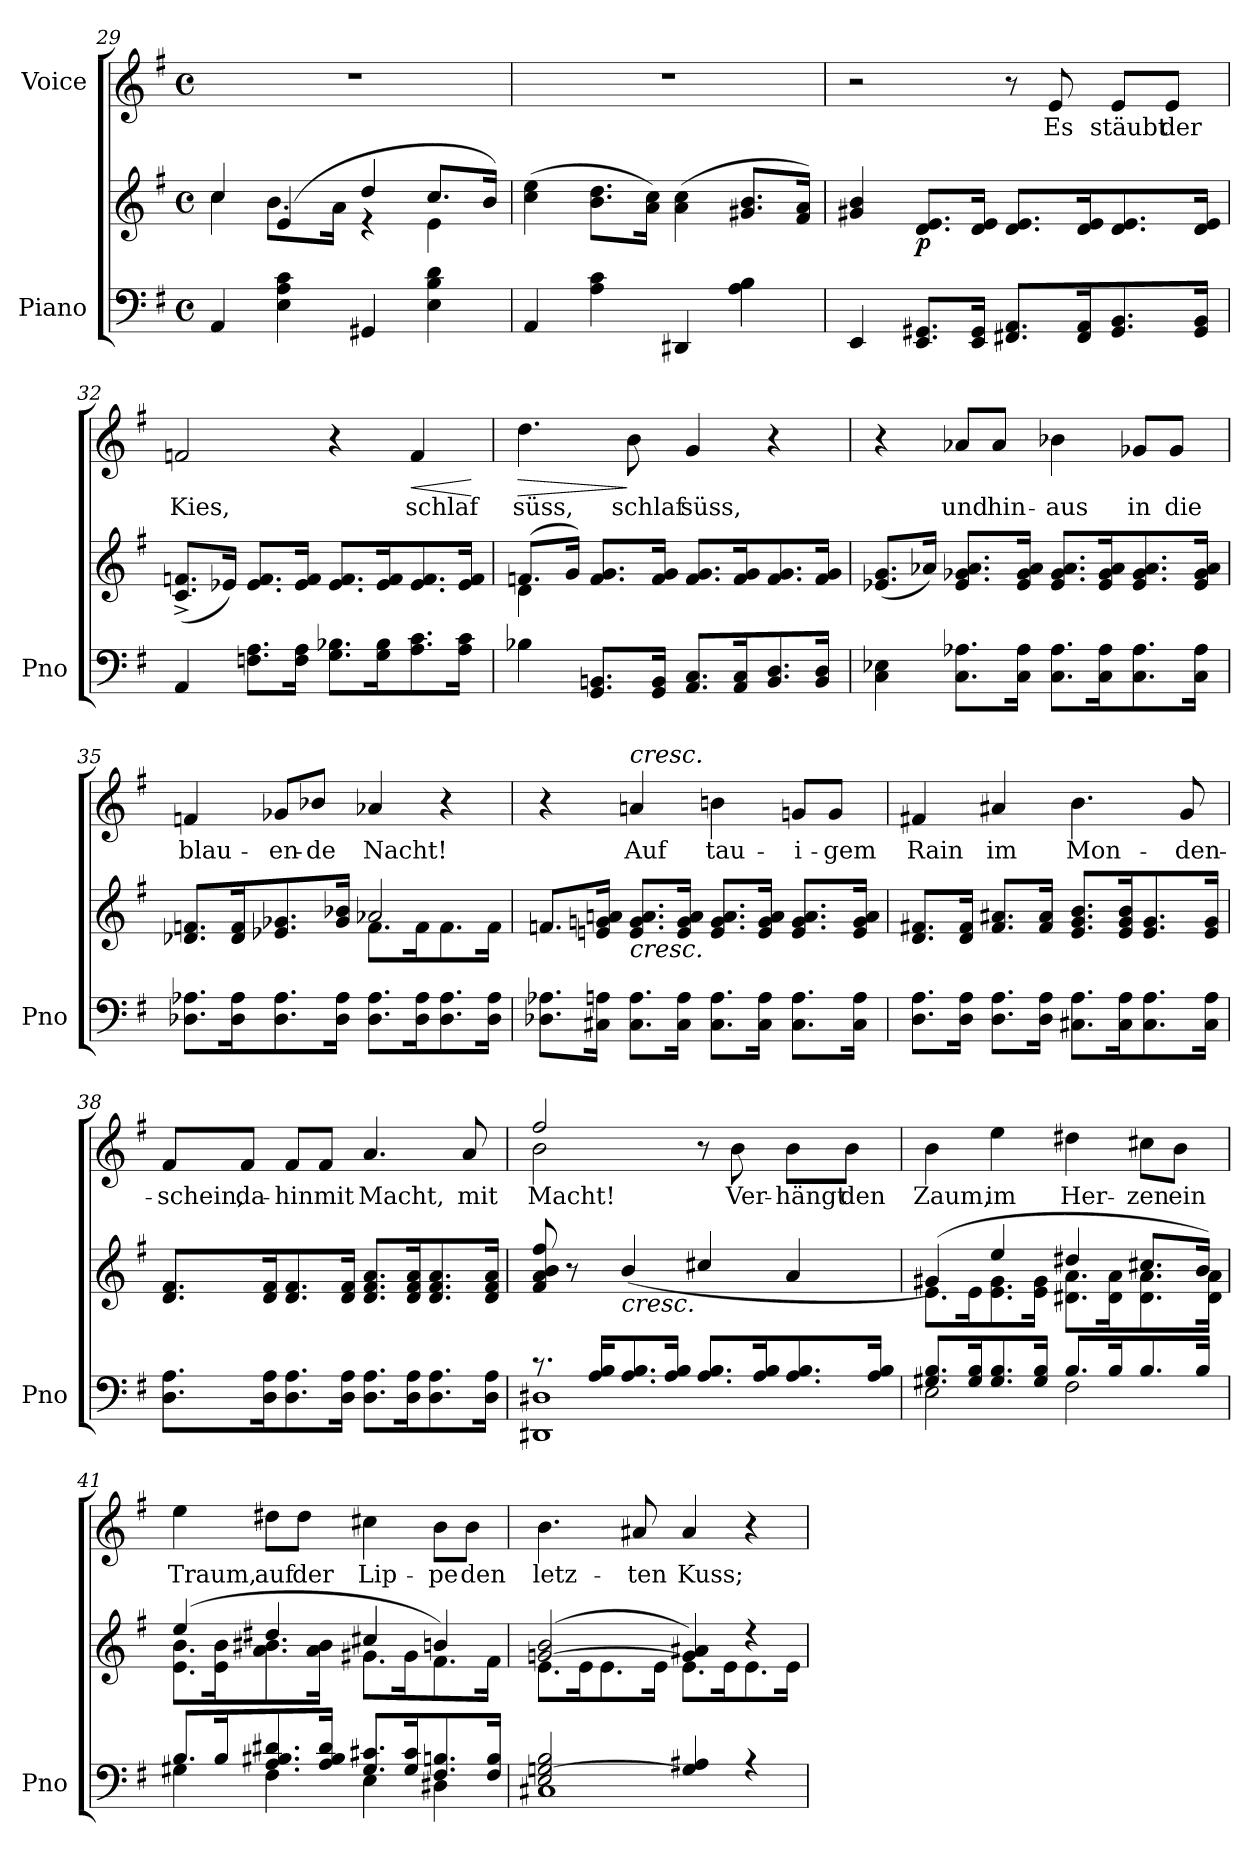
**kern	**kern	**dynam	**kern	**text	**dynam
*part2	*part2	*part2	*part1	*part1	*part1
*staff3	*staff2	*staff2/3	*staff1	*staff1	*staff1
*I"Piano	*	*	*I"Voice	*	*
*I'Pno	*	*	*	*	*
*clefF4	*clefG2	*	*clefG2	*	*
*k[f#]	*k[f#]	*	*k[f#]	*	*
*M4/4	*M4/4	*	*M4/4	*	*
*met(c)	*met(c)	*	*met(c)	*	*
=29	=29	=29	=29	=29	=29
*	*^	*	*	*	*
4AA/	4cc/	4cc\	.	1r	.	.
4E\ 4A\ 4c\	(4e/	8.b\L	.	.	.	.
.	.	16a\Jk	.	.	.	.
4GG#X/	4dd/	4r	.	.	.	.
4E\ 4B\ 4d\	8.cc/L	4e\	.	.	.	.
.	16b/Jk)	.	.	.	.	.
*	*v	*v	*	*	*	*
=30	=30	=30	=30	=30	=30
4AA/	(4cc\ 4ee\	.	1r	.	.
4A\ 4c\	8.b\ 8.dd\L	.	.	.	.
.	16a\ 16cc\Jk)	.	.	.	.
4DD#X/	(<4a\ 4cc\	.	.	.	.
4A\ 4B\	8.g#X/ 8.b/L	.	.	.	.
.	16f#/ 16a/Jk)	.	.	.	.
!!LO:LB:g=z
=31	=31	=31	=31	=31	=31
4EE/	4g#X/ 4b/	.	2r	.	.
!	!	!LO:DY:b	!	!	!
8.EE/ 8.GG#X/L	8.d/ 8.e/L	p	.	.	.
16EE/ 16GG#/Jk	16d/ 16e/Jk	.	.	.	.
8.FF#X/ 8.AA/L	8.d/ 8.e/L	.	8r	.	.
!	!	!	!	!LO:LY:b	!
.	.	.	8e/	Es	.
16FF#/ 16AA/K	16d/ 16e/K	.	.	.	.
!	!	!	!	!LO:LY:b	!
8.GG#/ 8.BB/	8.d/ 8.e/	.	8e/L	stäubt	.
!	!	!	!	!LO:LY:b	!
.	.	.	8e/J	der	.
16GG#/ 16BB/Jk	16d/ 16e/Jk	.	.	.	.
=32	=32	=32	=32	=32	=32
!	!	!	!	!LO:LY:b	!
4AA/	(8.c/^> 8.fn/^>L	.	2fn/	Kies,	.
.	16e-X/Jk)	.	.	.	.
8.Fn\ 8.A\L	8.e-/ 8.f/L	.	.	.	.
16F\ 16A\Jk	16e-/ 16f/Jk	.	.	.	.
8.G\ 8.B-X\L	8.e-/ 8.f/L	.	4r	.	.
16G\ 16B-\K	16e-/ 16f/K	.	.	.	.
!	!	!	!	!LO:LY:b	!LO:HP:b
8.A\ 8.c\	8.e-/ 8.f/	.	4f/	schlaf	<
16A\ 16c\Jk	16e-/ 16f/Jk	.	.	.	.
.	.	.	.	.	[
=33	=33	=33	=33	=33	=33
*	*^	*	*	*	*
!	!	!	!	!	!LO:LY:b	!LO:HP:b
4B-X\	(8.fn/L	4d\	.	4.dd\	süss,	>
.	16g/Jk)	.	.	.	.	.
8.GG/ 8.BBn/L	8.f/ 8.g/L	2.ryy	.	.	.	.
!	!	!	!	!	!LO:LY:b	!
.	.	.	.	8b\	schlaf	]
16GG/ 16BB/Jk	16f/ 16g/Jk	.	.	.	.	.
!	!	!	!	!	!LO:LY:b	!
8.AA/ 8.C/L	8.f/ 8.g/L	.	.	4g/	süss,	.
16AA/ 16C/K	16f/ 16g/K	.	.	.	.	.
8.BB/ 8.D/	8.f/ 8.g/	.	.	4r	.	.
16BB/ 16D/Jk	16f/ 16g/Jk	.	.	.	.	.
*	*v	*v	*	*	*	*
=34	=34	=34	=34	=34	=34
4C\ 4E-X\	(8.e-X/ 8.g/L	.	4r	.	.
.	16a-X/Jk)	.	.	.	.
!	!	!	!	!LO:LY:b	!
8.C\ 8.A-X\L	8.e-/ 8.g-X/ 8.a-/L	.	8a-X/L	und	.
!	!	!	!	!LO:LY:b	!
.	.	.	8a-/J	hin-	.
16C\ 16A-\Jk	16e-/ 16g-/ 16a-/Jk	.	.	.	.
!	!	!	!	!LO:LY:b	!
8.C\ 8.A-\L	8.e-/ 8.g-/ 8.a-/L	.	4b-X\	-aus	.
16C\ 16A-\K	16e-/ 16g-/ 16a-/K	.	.	.	.
!	!	!	!	!LO:LY:b	!
8.C\ 8.A-\	8.e-/ 8.g-/ 8.a-/	.	8g-X/L	in	.
!	!	!	!	!LO:LY:b	!
.	.	.	8g-/J	die	.
16C\ 16A-\Jk	16e-/ 16g-/ 16a-/Jk	.	.	.	.
!!LO:LB:g=z
=35	=35	=35	=35	=35	=35
*	*^	*	*	*	*
!	!	!	!	!	!LO:LY:b	!
8.D-X\ 8.A-X\L	8.d-X/ 8.fn/L	2ryy	.	4fn/	blau-	.
16D-\ 16A-\K	16d-/ 16f/K	.	.	.	.	.
!	!	!	!	!	!LO:LY:b	!
8.D-\ 8.A-\	8.e-X/ 8.g-X/	.	.	8g-X/L	-en-	.
!	!	!	!	!	!LO:LY:b	!
.	.	.	.	8b-X/J	-de	.
16D-\ 16A-\Jk	16g-/ 16b-X/Jk	.	.	.	.	.
!	!	!	!	!	!LO:LY:b	!
8.D-\ 8.A-\L	2a-X/	8.f\L	.	4a-X/	Nacht!	.
16D-\ 16A-\K	.	16f\K	.	.	.	.
8.D-\ 8.A-\	.	8.f\	.	4r	.	.
16D-\ 16A-\Jk	.	16f\Jk	.	.	.	.
*	*v	*v	*	*	*	*
=36	=36	=36	=36	=36	=36
8.D-X\ 8.A-X\L	8.fn/L	.	4r	.	.
16C#X\ 16An\Jk	16en/ 16gn/ 16an/Jk	.	.	.	.
!	!	!	!LO:TX:a:i:t=cresc.	!	!
!	!LO:TX:b:i:t=cresc.	!	!	!	!
!	!	!	!	!LO:LY:b	!
8.C#\ 8.A\L	8.e/ 8.g/ 8.a/L	.	4an/	Auf	.
16C#\ 16A\Jk	16e/ 16g/ 16a/Jk	.	.	.	.
!	!	!	!	!LO:LY:b	!
8.C#\ 8.A\L	8.e/ 8.g/ 8.a/L	.	4bn\	tau-	.
16C#\ 16A\Jk	16e/ 16g/ 16a/Jk	.	.	.	.
!	!	!	!	!LO:LY:b	!
8.C#\ 8.A\L	8.e/ 8.g/ 8.a/L	.	8gn/L	-i-	.
!	!	!	!	!LO:LY:b	!
.	.	.	8g/J	-gem	.
16C#\ 16A\Jk	16e/ 16g/ 16a/Jk	.	.	.	.
=37	=37	=37	=37	=37	=37
!	!	!	!	!LO:LY:b	!
8.D\ 8.A\L	8.d/ 8.f#X/L	.	4f#X/	Rain	.
16D\ 16A\Jk	16d/ 16f#/Jk	.	.	.	.
!	!	!	!	!LO:LY:b	!
8.D\ 8.A\L	8.f#/ 8.a#X/L	.	4a#X/	im	.
16D\ 16A\Jk	16f#/ 16a#/Jk	.	.	.	.
!	!	!	!	!LO:LY:b	!
8.C#X\ 8.A\L	8.e/ 8.g/ 8.b/L	.	4.b\	Mon-	.
16C#\ 16A\K	16e/ 16g/ 16b/K	.	.	.	.
8.C#\ 8.A\	8.e/ 8.g/	.	.	.	.
!	!	!	!	!LO:LY:b	!
.	.	.	8g/	-den-	.
16C#\ 16A\Jk	16e/ 16g/Jk	.	.	.	.
=38	=38	=38	=38	=38	=38
!	!	!	!	!LO:LY:b	!
8.D\ 8.A\L	8.d/ 8.f#/L	.	8f#/L	-schein,	.
!	!	!	!	!LO:LY:b	!
.	.	.	8f#/J	da-	.
16D\ 16A\K	16d/ 16f#/K	.	.	.	.
!	!	!	!	!LO:LY:b	!
8.D\ 8.A\	8.d/ 8.f#/	.	8f#/L	-hin	.
!	!	!	!	!LO:LY:b	!
.	.	.	8f#/J	mit	.
16D\ 16A\Jk	16d/ 16f#/Jk	.	.	.	.
!	!	!	!	!LO:LY:b	!
8.D\ 8.A\L	8.d/ 8.f#/ 8.a/L	.	4.a/	Macht,	.
16D\ 16A\K	16d/ 16f#/ 16a/K	.	.	.	.
8.D\ 8.A\	8.d/ 8.f#/ 8.a/	.	.	.	.
!	!	!	!	!LO:LY:b	!
.	.	.	8a/	mit	.
16D\ 16A\Jk	16d/ 16f#/ 16a/Jk	.	.	.	.
!!LO:LB:g=z
=39	=39	=39	=39	=39	=39
*^	*	*	*	*	*
!	!	!	!	!	!LO:LY:b	!
*	*	*	*	*^	*	*
8.r	1DD#X 1D#X	8f#/ 8a/ 8b/ 8ff#/	.	2ff#/	2b\	Macht!	.
.	.	8r	.	.	.	.	.
16A/ 16B/KL	.	.	.	.	.	.	.
!	!	!LO:TX:b:i:t=cresc.	!	!	!	!	!
8.A/ 8.B/	.	(>4b/	.	.	.	.	.
16A/ 16B/Jk	.	.	.	.	.	.	.
8.A/ 8.B/L	.	4cc#X/	.	8r	2ryy	.	.
!	!	!	!	!	!	!LO:LY:b	!
.	.	.	.	8b\	.	Ver-	.
16A/ 16B/K	.	.	.	.	.	.	.
!	!	!	!	!	!	!LO:LY:b	!
8.A/ 8.B/	.	4a/	.	8b\L	.	-hängt	.
!	!	!	!	!	!	!LO:LY:b	!
.	.	.	.	8b\J	.	den	.
16A/ 16B/Jk	.	.	.	.	.	.	.
*	*	*	*	*v	*v	*	*
=40	=40	=40	=40	=40	=40	=40
*	*	*^	*	*	*	*
!	!	!	!	!	!	!LO:LY:b	!
8.G#X/ 8.B/L	2E\	(4g#X/)	8.e\L	.	4b\	Zaum,	.
16G#/ 16B/K	.	.	16e\K	.	.	.	.
!	!	!	!	!	!	!LO:LY:b	!
8.G#/ 8.B/	.	4ee/	8.e\ 8.g#\	.	4ee\	im	.
16G#/ 16B/Jk	.	.	16e\ 16g#\Jk	.	.	.	.
!	!	!	!	!	!	!LO:LY:b	!
8.B/L	2F#\	4dd#X/	8.d#X\ 8.a\L	.	4dd#X\	Her-	.
16B/K	.	.	16d#\ 16a\K	.	.	.	.
!	!	!	!	!	!	!LO:LY:b	!
8.B/	.	8.cc#X/L	8.d#\ 8.a\	.	8cc#X\L	-zen	.
!	!	!	!	!	!	!LO:LY:b	!
.	.	.	.	.	8b\J	ein	.
16B/Jk	.	16b/Jk)	16d#\ 16a\Jk	.	.	.	.
=41	=41	=41	=41	=41	=41	=41	=41
!	!	!	!	!	!	!LO:LY:b	!
8.B/L	4G#X\	(4ee/	8.e\ 8.b\L	.	4ee\	Traum,	.
16B/K	.	.	16e\ 16b\K	.	.	.	.
!	!	!	!	!	!	!LO:LY:b	!
8.A/ 8.B#X/ 8.d#X/	4F#\	4dd#X/	8.a\ 8.b#X\	.	8dd#X\L	auf	.
!	!	!	!	!	!	!LO:LY:b	!
.	.	.	.	.	8dd#\J	der	.
16A/ 16B#/ 16d#/Jk	.	.	16a\ 16b#\Jk	.	.	.	.
!	!	!	!	!	!	!LO:LY:b	!
8.G#/ 8.c#X/L	4E\	4cc#X/	8.g#X\L	.	4cc#X\	Lip-	.
16G#/ 16c#/K	.	.	16g#\K	.	.	.	.
!	!	!	!	!	!	!LO:LY:b	!
8.F#/ 8.Bn/	4D#X\	4bn/)	8.f#\	.	8b\L	-pe	.
!	!	!	!	!	!	!LO:LY:b	!
.	.	.	.	.	8b\J	den	.
16F#/ 16B/Jk	.	.	16f#\Jk	.	.	.	.
=42	=42	=42	=42	=42	=42	=42	=42
!	!	!	!	!	!	!LO:LY:b	!
2E/ [<2Gn/ 2B/	1C#X	([2gn/ 2b/	8.e\L	.	4.b\	letz-	.
.	.	.	16e\K	.	.	.	.
.	.	.	8.e\	.	.	.	.
!	!	!	!	!	!	!LO:LY:b	!
.	.	.	.	.	8a#X/	-ten	.
.	.	.	16e\Jk	.	.	.	.
!	!	!	!	!	!	!LO:LY:b	!
4G/] 4A#X/	.	4g/] 4a#X/)	8.e\L	.	4a#/	Kuss;	.
.	.	.	16e\K	.	.	.	.
4r	.	4r	8.e\	.	4r	.	.
.	.	.	16e\Jk	.	.	.	.
*v	*v	*	*	*	*	*	*
*	*v	*v	*	*	*	*
=	=	=	=	=	=
*-	*-	*-	*-	*-	*-
